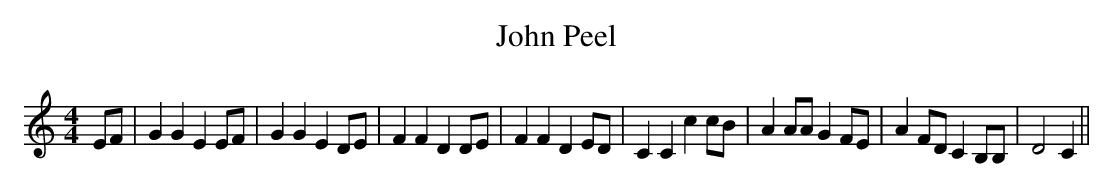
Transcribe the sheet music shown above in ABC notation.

X:1
T:John Peel
M:4/4
L:1/8
K:C
 EF| G2 G2 E2 EF| G2 G2 E2 DE| F2 F2 D2 DE| F2 F2 D2 ED| C2 C2 c2 cB|\
 A2 AA G2 FE| A2 FD C2 B,B,| D4 C2||
